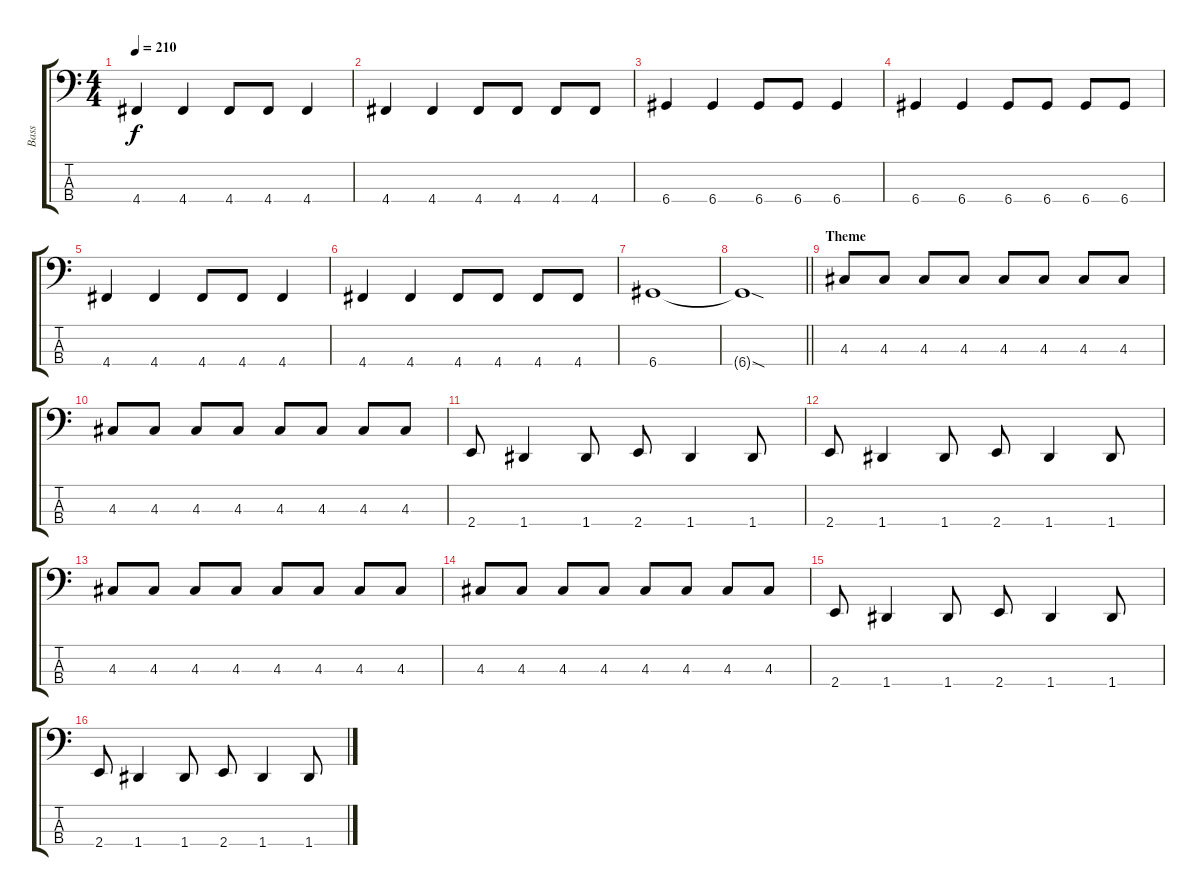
\track ("Bass" "Bass") {instrument electricbasspick}
\staff {score tabs}
\tuning (G2 D2 A1 D1) {hide}
\ts (4 4)
\tempo 210
\clef f4
\ks c
4.4.4{dy f} 4.4.4 4.4.8 4.4.8 4.4.4 |
4.4.4 4.4.4 4.4.8 4.4.8 4.4.8 4.4.8 |
6.4.4 6.4.4 6.4.8 6.4.8 6.4.4 |
6.4.4 6.4.4 6.4.8 6.4.8 6.4.8 6.4.8 |
4.4.4 4.4.4 4.4.8 4.4.8 4.4.4 |
4.4.4 4.4.4 4.4.8 4.4.8 4.4.8 4.4.8 |
6.4.1 |
\barLineRight lightlight
6.4{sod t}.1 |
\section ("" "Theme")
4.3.8 4.3.8 4.3.8 4.3.8 4.3.8 4.3.8 4.3.8 4.3.8 |
4.3.8 4.3.8 4.3.8 4.3.8 4.3.8 4.3.8 4.3.8 4.3.8 |
2.4.8 1.4.4 1.4.8 2.4.8 1.4.4 1.4.8 |
2.4.8 1.4.4 1.4.8 2.4.8 1.4.4 1.4.8 |
4.3.8 4.3.8 4.3.8 4.3.8 4.3.8 4.3.8 4.3.8 4.3.8 |
4.3.8 4.3.8 4.3.8 4.3.8 4.3.8 4.3.8 4.3.8 4.3.8 |
2.4.8 1.4.4 1.4.8 2.4.8 1.4.4 1.4.8 |
2.4.8 1.4.4 1.4.8 2.4.8 1.4.4 1.4.8
